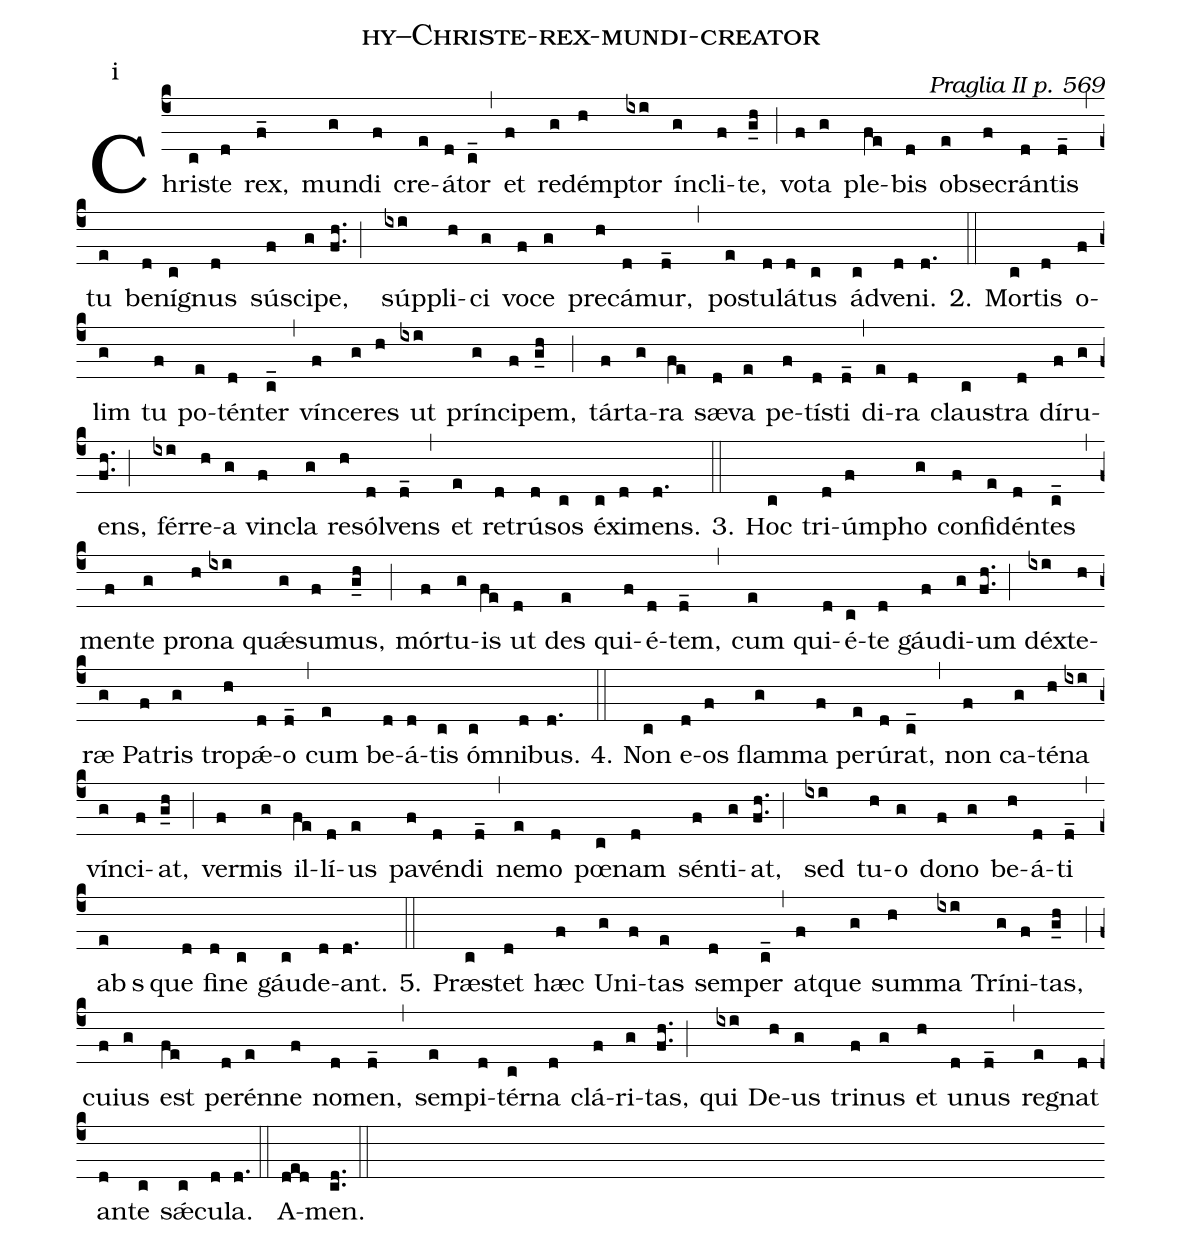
name: hy--Christe-rex-mundi-creator;
commentary: Praglia II p. 569;
annotation: i ;
%%
(c4) Chri(c)ste(d) rex,(f_) mun(g)di(f) cre(e)á(d)tor(c_) (,)
et(f) re(g)dém(h)ptor(ixi) ín(g)cli(f)te,(g_h) (;)
vo(f)ta(g) ple(fe)bis(d) ob(e)se(f)crán(d)tis(d_) (,)
tu(e) be(d)ní(c)gnus(d) sú(f)sci(g)pe,(fh..;)
súp(ixi)pli(h)ci(g) vo(f)ce(g) pre(h)cá(d)mur,(d_) (,)
po(e)stu(d)lá(d)tus(c) ád(c)ve(d)ni.(d.)
2.(::) Mor(c)tis(d) o(f)lim(g) tu(f) po(e)tén(d)ter(c_) (,)
vín(f)ce(g)res(h) ut(ixi) prín(g)ci(f)pem,(g_h) (;)
tár(f)ta(g)ra(fe) sæ(d)va(e) pe(f)tí(d)sti(d_) (,)
di(e)ra(d) clau(c)stra(d) dí(f)ru(g)ens,(fh..;)
fér(ixi)re(h)a(g) vin(f)cla(g) re(h)sól(d)vens(d_) (,)
et(e) re(d)trú(d)sos(c) é(c)xi(d)mens.(d.)
3.(::) Hoc(c) tri(d)úm(f)pho(g) con(f)fi(e)dén(d)tes(c_) (,)
men(f)te(g) pro(h)na(ixi) quǽ(g)su(f)mus,(g_h) (;)
mór(f)tu(g)is(fe) ut(d) des(e) qui(f)é(d)tem,(d_) (,)
cum(e) qui(d)é(c)te(d) gáu(f)di(g)um(fh..;)
déx(ixi)te(h)ræ(g) Pa(f)tris(g) tro(h)pǽ(d)o(d_) (,)
cum(e) be(d)á(d)tis(c) óm(c)ni(d)bus.(d.)
4.(::) Non(c) e(d)os(f) flam(g)ma(f) pe(e)rú(d)rat,(c_) (,)
non(f) ca(g)té(h)na(ixi) vín(g)ci(f)at,(g_h) (;)
ver(f)mis(g) il(fe)lí(d)us(e) pa(f)vén(d)di(d_) (,)
ne(e)mo(d) pœ(c)nam(d) sén(f)ti(g)at,(fh..;)
sed(ixi) tu(h)o(g) do(f)no(g) be(h)á(d)ti(d_) (,)
ab(e) s()que(d) fi(d)ne(c) gáu(c)de(d)ant.(d.)
5.(::) Præ(c)stet(d) hæc(f) U(g)ni(f)tas(e) sem(d)per(c_) (,)
at(f)que(g) sum(h)ma(ixi) Trí(g)ni(f)tas,(g_h) (;)
cu(f)ius(g) est(fe) pe(d)rén(e)ne(f) no(d)men,(d_) (,)
sem(e)pi(d)tér(c)na(d) clá(f)ri(g)tas,(fh..;)
qui(ixi) De(h)us(g) tri(f)nus(g) et(h) u(d)nus(d_) (,)
re(e)gnat(d) an(d)te(c) sǽ(c)cu(d)la.(d.) (::)
A(ded)men.(cd..) (::)
